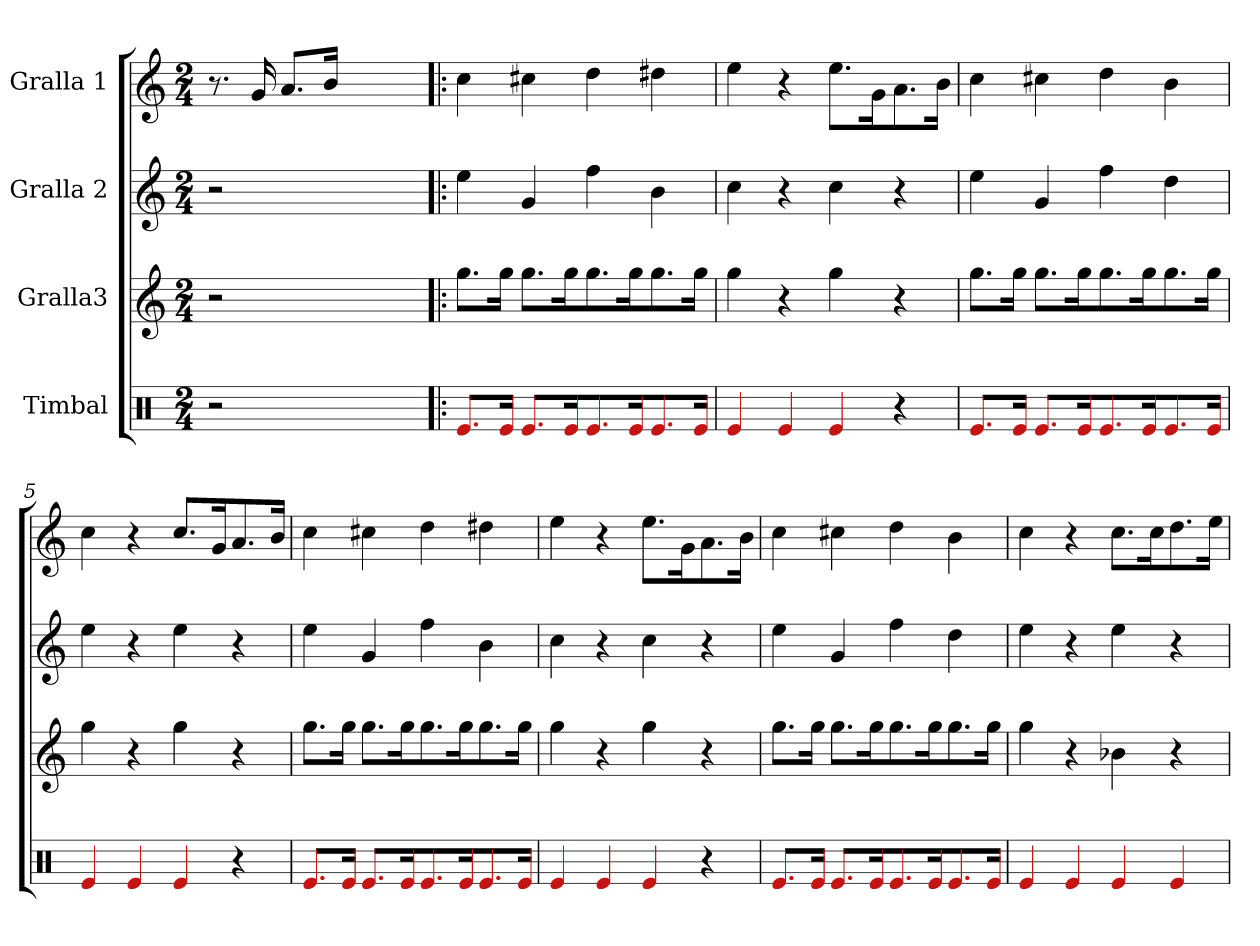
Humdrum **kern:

**kern	**kern	**kern	**kern
*part4	*part3	*part2	*part1
*staff4	*staff3	*staff2	*staff1
*I"Timbal	*I"Gralla3	*I"Gralla 2	*I"Gralla 1
*clefX	*clefG2	*clefG2	*clefG2
*k[]	*k[]	*k[]	*k[]
*M2/4	*M2/4	*M2/4	*M2/4
=1	=1	=1	=1
2r	2r	2r	8.r
.	.	.	16g/
.	.	.	8.a/L
.	.	.	16b/Jk
2ryy	2ryy	2ryy	2ryy
=2!|:	=2!|:	=2!|:	=2!|:
8.e/L	8.gg\L	4ee\	4cc\
16e/Jk	16gg\Jk	.	.
8.e/L	8.gg\L	4g/	4cc#X\
16e/K	16gg\K	.	.
8.e/	8.gg\	4ff\	4dd\
16e/K	16gg\K	.	.
8.e/	8.gg\	4b\	4dd#X\
16e/Jk	16gg\Jk	.	.
=3	=3	=3	=3
4e/	4gg\	4cc\	4ee\
4e/	4r	4r	4r
4e/	4gg\	4cc\	8.ee\L
.	.	.	16g\K
4r	4r	4r	8.a\
.	.	.	16b\Jk
=4	=4	=4	=4
8.e/L	8.gg\L	4ee\	4cc\
16e/Jk	16gg\Jk	.	.
8.e/L	8.gg\L	4g/	4cc#X\
16e/K	16gg\K	.	.
8.e/	8.gg\	4ff\	4dd\
16e/K	16gg\K	.	.
8.e/	8.gg\	4dd\	4b\
16e/Jk	16gg\Jk	.	.
!!LO:LB:g=z
=5	=5	=5	=5
4e/	4gg\	4ee\	4cc\
4e/	4r	4r	4r
4e/	4gg\	4ee\	8.cc/L
.	.	.	16g/K
4r	4r	4r	8.a/
.	.	.	16b/Jk
=6	=6	=6	=6
8.e/L	8.gg\L	4ee\	4cc\
16e/Jk	16gg\Jk	.	.
8.e/L	8.gg\L	4g/	4cc#X\
16e/K	16gg\K	.	.
8.e/	8.gg\	4ff\	4dd\
16e/K	16gg\K	.	.
8.e/	8.gg\	4b\	4dd#X\
16e/Jk	16gg\Jk	.	.
=7	=7	=7	=7
4e/	4gg\	4cc\	4ee\
4e/	4r	4r	4r
4e/	4gg\	4cc\	8.ee\L
.	.	.	16g\K
4r	4r	4r	8.a\
.	.	.	16b\Jk
=8	=8	=8	=8
8.e/L	8.gg\L	4ee\	4cc\
16e/Jk	16gg\Jk	.	.
8.e/L	8.gg\L	4g/	4cc#X\
16e/K	16gg\K	.	.
8.e/	8.gg\	4ff\	4dd\
16e/K	16gg\K	.	.
8.e/	8.gg\	4dd\	4b\
16e/Jk	16gg\Jk	.	.
=9	=9	=9	=9
4e/	4gg\	4ee\	4cc\
4e/	4r	4r	4r
4e/	4b-X\	4ee\	8.cc\L
.	.	.	16cc\K
4e/	4r	4r	8.dd\
.	.	.	16ee\Jk
=	=	=	=
*-	*-	*-	*-
